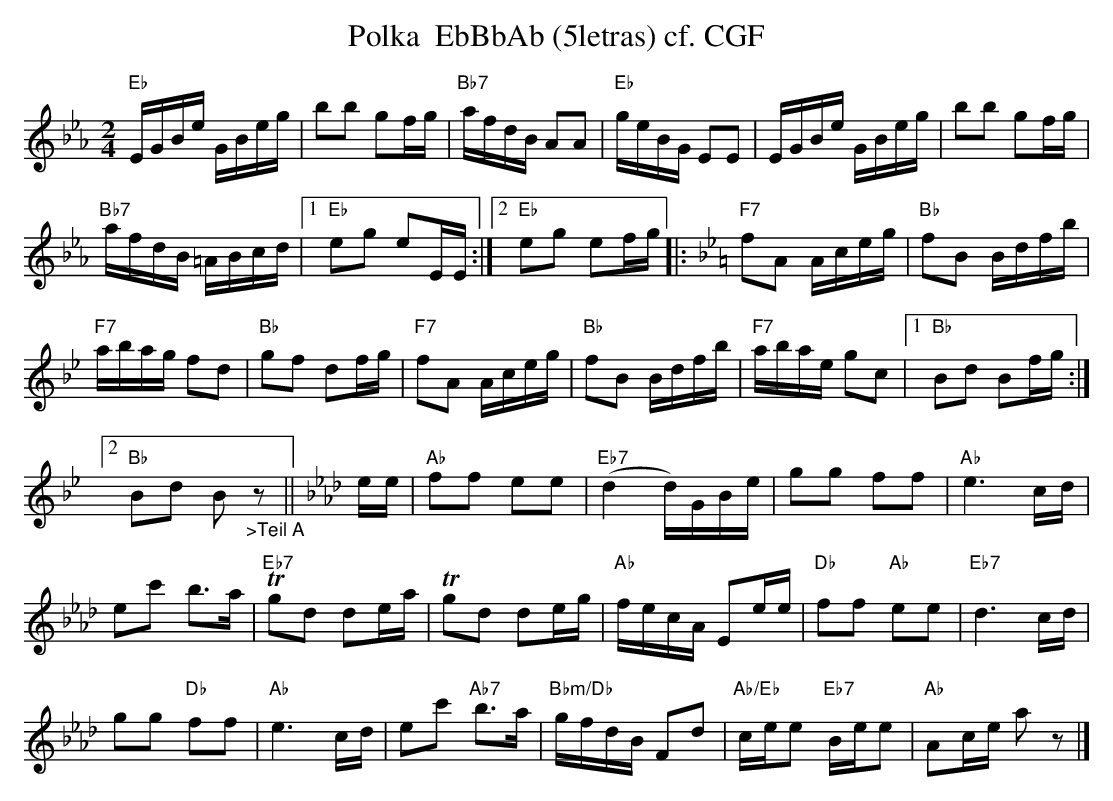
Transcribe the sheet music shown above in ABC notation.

X:1
T:Polka  EbBbAb (5letras) cf. CGF
M:2/4
L:1/16
K:Ebmaj%%MIDI gchordon
"Eb"EGBe GBeg | b2b2 g2fg | "Bb7"afdB A2A2 | "Eb"geBG E2E2 | EGBe GBeg | b2b2 g2fg |
"Bb7"afdB =ABcd |1 "Eb"e2g2 e2EE :|2 "Eb"e2g2 e2fg |: [K:Bbmaj] "F7"f2A2 Aceg | "Bb"f2B2 Bdfb |
"F7"abag f2d2 | "Bb"g2f2 d2fg | "F7"f2A2 Aceg | "Bb"f2B2 Bdfb | "F7"abae g2c2 |1 "Bb"B2d2 B2fg :|2
"Bb"B2d2 B2"_>Teil A"z2 || [K:Abmaj] ee | "Ab"f2f2 e2e2 | "Eb7"(d4 d)GBe | g2g2 f2f2 | "Ab"e6cd |
e2c'2 b3a | "Eb7"Tg2d2 d2ea | Tg2d2 d2eg | "Ab"fecA E2ee | "Db"f2f2 "Ab"e2e2 | "Eb7"d6cd |
g2g2 "Db"f2f2 | "Ab"e6cd | e2c'2 "Ab7"b3a | "Bbm/Db"gfdB F2d2 | "Ab/Eb"cee2 "Eb7"Bee2 | "Ab"A2ce a2z2 |]
